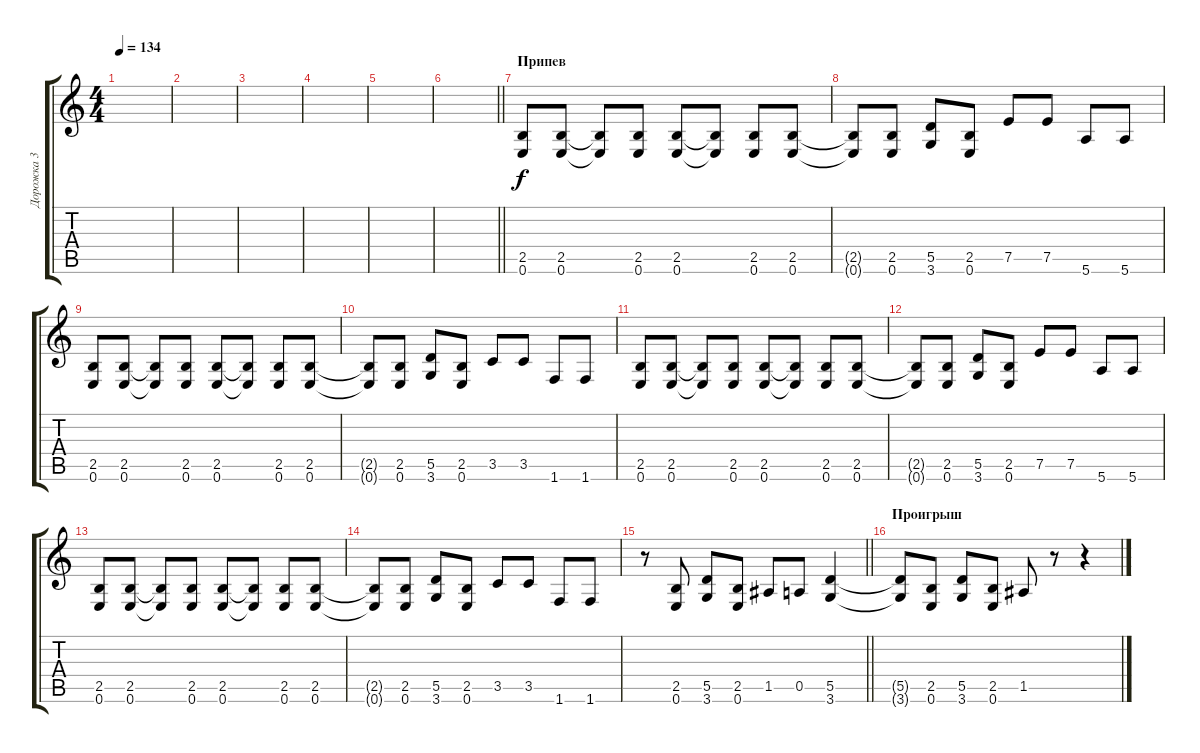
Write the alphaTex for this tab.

\track ("Дорожка 3" "Дорожка 3") {instrument overdrivenguitar}
\staff {score tabs}
\tuning (E4 B3 G3 D3 A2 E2) {hide}
\ts (4 4)
\tempo 134
\clef g2
\ks c
|
|
|
|
|
\barLineRight lightlight
|
\section ("" "Припев")
(2.5 0.6).8 (2.5 0.6).8 (2.5{t} 0.6{t}).8 (2.5 0.6).8 (2.5 0.6).8 (2.5{t} 0.6{t}).8 (2.5 0.6).8 (2.5 0.6).8 |
(2.5{t} 0.6{t}).8 (2.5 0.6).8 (5.5 3.6).8 (2.5 0.6).8 7.5.8 7.5.8 5.6.8 5.6.8 |
(2.5 0.6).8 (2.5 0.6).8 (2.5{t} 0.6{t}).8 (2.5 0.6).8 (2.5 0.6).8 (2.5{t} 0.6{t}).8 (2.5 0.6).8 (2.5 0.6).8 |
(2.5{t} 0.6{t}).8 (2.5 0.6).8 (5.5 3.6).8 (2.5 0.6).8 3.5.8 3.5.8 1.6.8 1.6.8 |
(2.5 0.6).8 (2.5 0.6).8 (2.5{t} 0.6{t}).8 (2.5 0.6).8 (2.5 0.6).8 (2.5{t} 0.6{t}).8 (2.5 0.6).8 (2.5 0.6).8 |
(2.5{t} 0.6{t}).8 (2.5 0.6).8 (5.5 3.6).8 (2.5 0.6).8 7.5.8 7.5.8 5.6.8 5.6.8 |
(2.5 0.6).8 (2.5 0.6).8 (2.5{t} 0.6{t}).8 (2.5 0.6).8 (2.5 0.6).8 (2.5{t} 0.6{t}).8 (2.5 0.6).8 (2.5 0.6).8 |
(2.5{t} 0.6{t}).8 (2.5 0.6).8 (5.5 3.6).8 (2.5 0.6).8 3.5.8 3.5.8 1.6.8 1.6.8 |
\barLineRight lightlight
r.8 (2.5 0.6).8 (5.5 3.6).8 (2.5 0.6).8 1.5.8 0.5.8 (5.5 3.6).4 |
\section ("" "Проигрыш")
(5.5{t} 3.6{t}).8 (2.5 0.6).8 (5.5 3.6).8 (2.5 0.6).8 1.5.8 r.8 r.4
